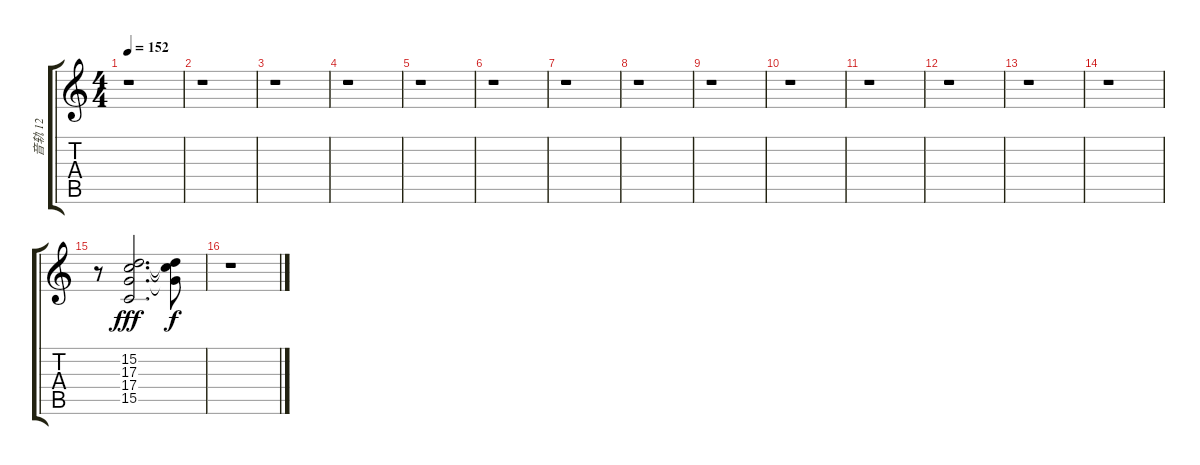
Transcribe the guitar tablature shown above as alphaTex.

\track ("音轨 12" "音轨 12") {instrument choiraahs}
\staff {score tabs}
\tuning (E4 B3 G3 D3 A2 E2) {hide}
\ts (4 4)
\tempo 152
\clef g2
\ks c
r.1{dy f} |
r.1 |
r.1 |
r.1 |
r.1 |
r.1 |
r.1 |
r.1 |
r.1 |
r.1 |
r.1 |
r.1 |
r.1 |
r.1 |
r.8 (15.2 17.3 17.4 15.5).2{d dy fff} (15.2{t} 17.3{t} 17.4{t}).8{dy f} |
r.1
